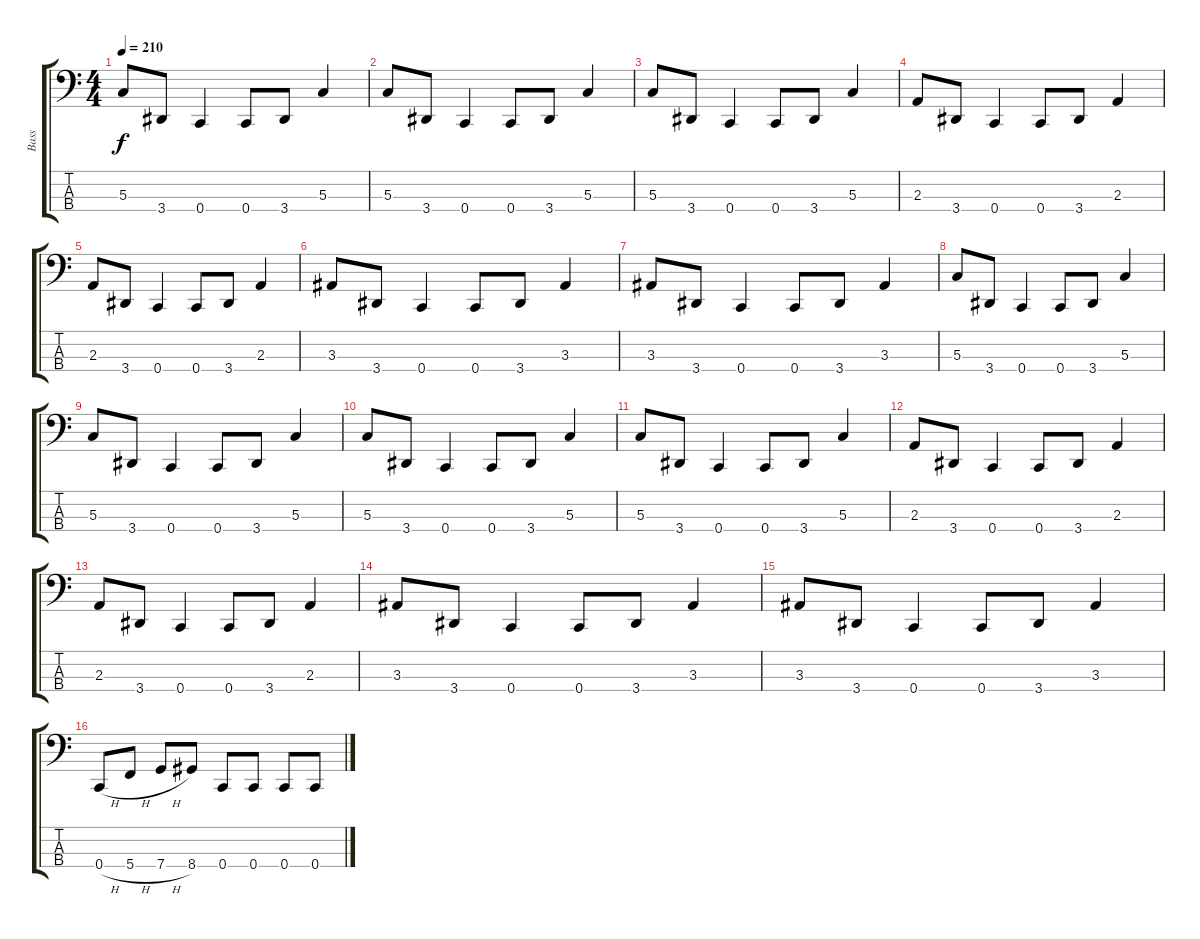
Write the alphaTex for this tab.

\track ("Bass" "Bass") {instrument electricbasspick}
\staff {score tabs}
\tuning (F2 C2 G1 C1) {hide}
\ts (4 4)
\tempo 210
\clef f4
\ks c
5.3.8{dy f} 3.4.8 0.4.4 0.4.8 3.4.8 5.3.4 |
5.3.8 3.4.8 0.4.4 0.4.8 3.4.8 5.3.4 |
5.3.8 3.4.8 0.4.4 0.4.8 3.4.8 5.3.4 |
2.3.8 3.4.8 0.4.4 0.4.8 3.4.8 2.3.4 |
2.3.8 3.4.8 0.4.4 0.4.8 3.4.8 2.3.4 |
3.3.8 3.4.8 0.4.4 0.4.8 3.4.8 3.3.4 |
3.3.8 3.4.8 0.4.4 0.4.8 3.4.8 3.3.4 |
5.3.8 3.4.8 0.4.4 0.4.8 3.4.8 5.3.4 |
5.3.8 3.4.8 0.4.4 0.4.8 3.4.8 5.3.4 |
5.3.8 3.4.8 0.4.4 0.4.8 3.4.8 5.3.4 |
5.3.8 3.4.8 0.4.4 0.4.8 3.4.8 5.3.4 |
2.3.8 3.4.8 0.4.4 0.4.8 3.4.8 2.3.4 |
2.3.8 3.4.8 0.4.4 0.4.8 3.4.8 2.3.4 |
3.3.8 3.4.8 0.4.4 0.4.8 3.4.8 3.3.4 |
3.3.8 3.4.8 0.4.4 0.4.8 3.4.8 3.3.4 |
0.4{h}.8 5.4{h}.8 7.4{h}.8 8.4.8 0.4.8 0.4.8 0.4.8 0.4.8
